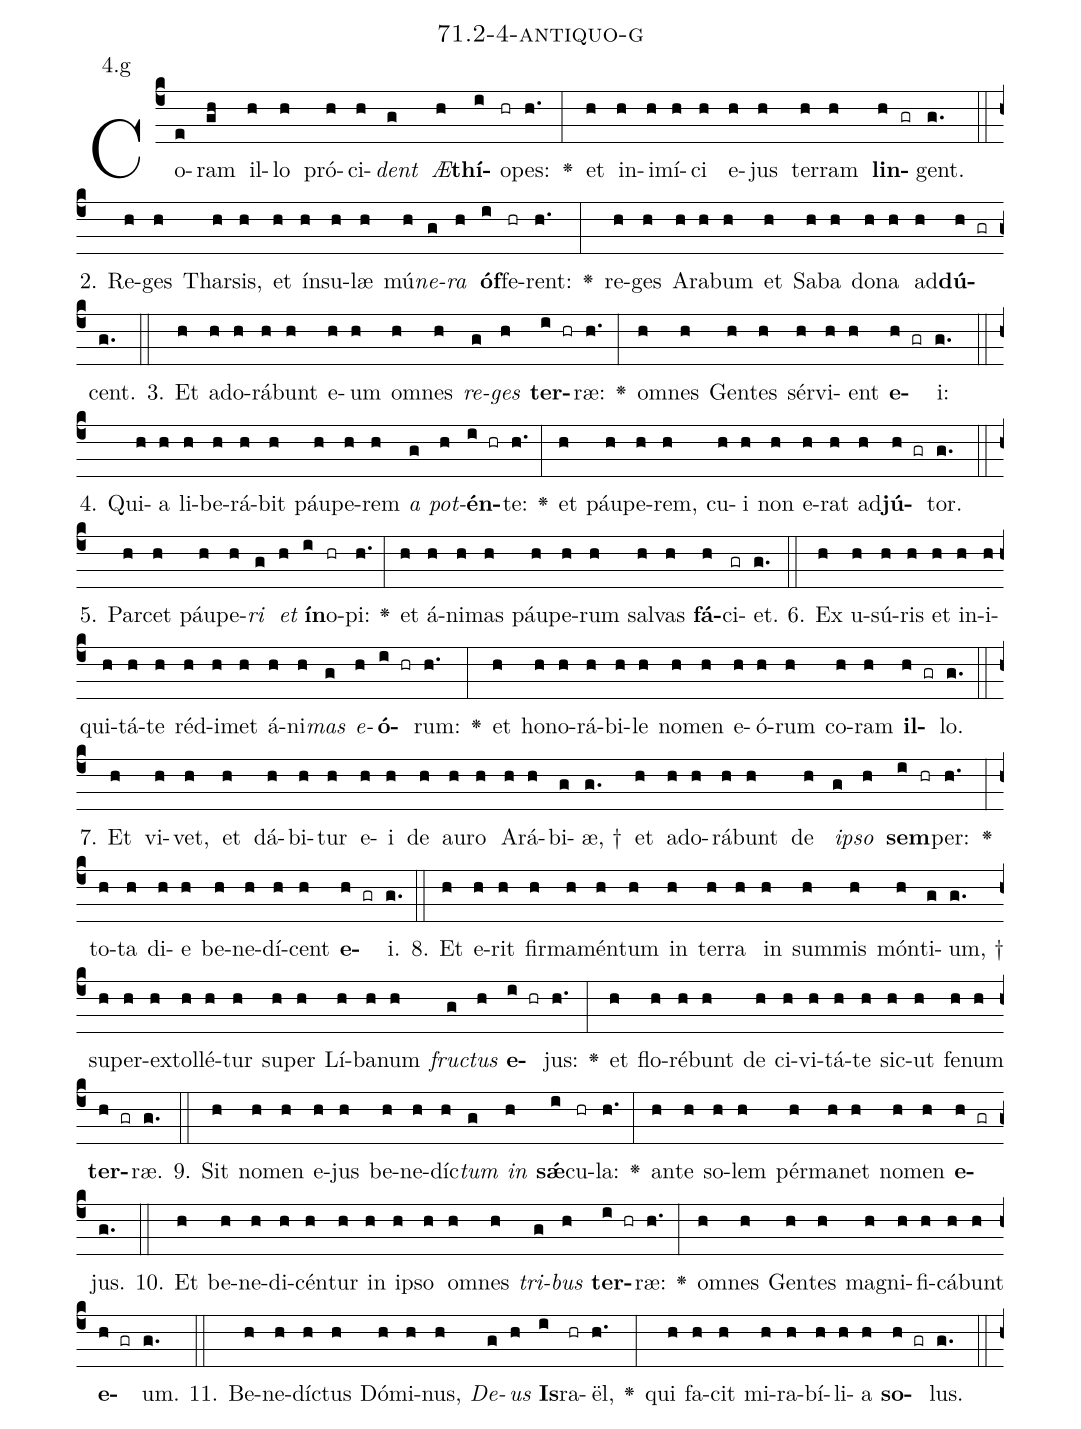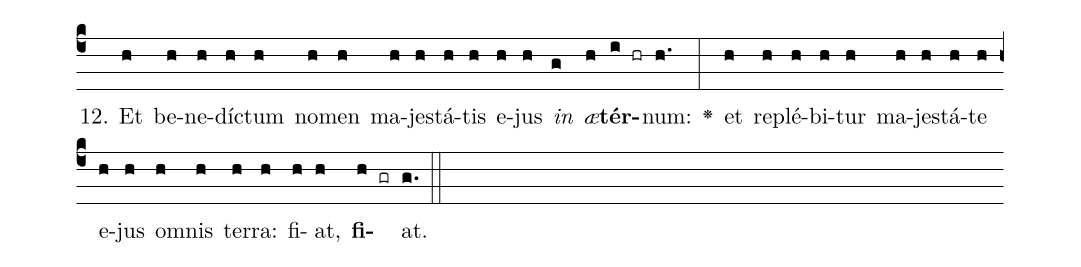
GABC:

name: 71.2-4-antiquo-g;
annotation: 4.g;
%%
(c4)Co(e)ram(gh) il(h)lo(h) pró(h)ci(h)<i>dent</i>(g) <i>Æ</i>(h)<b>thí</b>(i)o(hr)pes:(h.) <v>\greheightstar</v>(:) et(h) in(h)i(h)mí(h)ci(h) e(h)jus(h) ter(h)ram(h) <b>lin</b>(h gr)gent.(g.) (::)
2. Re(h)ges(h) Thar(h)sis,(h) et(h) ín(h)su(h)læ(h) mú(h)<i>ne</i>(g)<i>ra</i>(h) <b>óf</b>(i)fe(hr)rent:(h.) <v>\greheightstar</v>(:) re(h)ges(h) A(h)ra(h)bum(h) et(h) Sa(h)ba(h) do(h)na(h) ad(h)<b>dú</b>(h gr)cent.(g.) (::)
3. Et(h) ad(h)o(h)rá(h)bunt(h) e(h)um(h) om(h)nes(h) <i>re</i>(g)<i>ges</i>(h) <b>ter</b>(i hr)ræ:(h.) <v>\greheightstar</v>(:) om(h)nes(h) Gen(h)tes(h) sér(h)vi(h)ent(h) <b>e</b>(h gr)i:(g.) (::)
4. Qui(h)a(h) li(h)be(h)rá(h)bit(h) páu(h)pe(h)rem(h) <i>a</i>(g) <i>pot</i>(h)<b>én</b>(i hr)te:(h.) <v>\greheightstar</v>(:) et(h) páu(h)pe(h)rem,(h) cu(h)i(h) non(h) e(h)rat(h) ad(h)<b>jú</b>(h gr)tor.(g.) (::)
5. Par(h)cet(h) páu(h)pe(h)<i>ri</i>(g) <i>et</i>(h) <b>ín</b>(i)o(hr)pi:(h.) <v>\greheightstar</v>(:) et(h) á(h)ni(h)mas(h) páu(h)pe(h)rum(h) sal(h)vas(h) <b>fá</b>(h)ci(gr)et.(g.) (::)
6. Ex(h) u(h)sú(h)ris(h) et(h) in(h)i(h)qui(h)tá(h)te(h) réd(h)i(h)met(h) á(h)ni(h)<i>mas</i>(g) <i>e</i>(h)<b>ó</b>(i hr)rum:(h.) <v>\greheightstar</v>(:) et(h) ho(h)no(h)rá(h)bi(h)le(h) no(h)men(h) e(h)ó(h)rum(h) co(h)ram(h) <b>il</b>(h gr)lo.(g.) (::)
7. Et(h) vi(h)vet,(h) et(h) dá(h)bi(h)tur(h) e(h)i(h) de(h) au(h)ro(h) A(h)rá(h)bi(g)æ, †(g.) et(h) ad(h)o(h)rá(h)bunt(h) de(h) <i>ip</i>(g)<i>so</i>(h) <b>sem</b>(i hr)per:(h.) <v>\greheightstar</v>(:) to(h)ta(h) di(h)e(h) be(h)ne(h)dí(h)cent(h) <b>e</b>(h gr)i.(g.) (::)
8. Et(h) e(h)rit(h) fir(h)ma(h)mén(h)tum(h) in(h) ter(h)ra(h) in(h) sum(h)mis(h) món(h)ti(g)um, †(g.) su(h)per(h)ex(h)tol(h)lé(h)tur(h) su(h)per(h) Lí(h)ba(h)num(h) <i>fruc</i>(g)<i>tus</i>(h) <b>e</b>(i hr)jus:(h.) <v>\greheightstar</v>(:) et(h) flo(h)ré(h)bunt(h) de(h) ci(h)vi(h)tá(h)te(h) sic(h)ut(h) fe(h)num(h) <b>ter</b>(h gr)ræ.(g.) (::)
9. Sit(h) no(h)men(h) e(h)jus(h) be(h)ne(h)díc(h)<i>tum</i>(g) <i>in</i>(h) <b>sǽ</b>(i)cu(hr)la:(h.) <v>\greheightstar</v>(:) an(h)te(h) so(h)lem(h) pér(h)ma(h)net(h) no(h)men(h) <b>e</b>(h gr)jus.(g.) (::)
10. Et(h) be(h)ne(h)di(h)cén(h)tur(h) in(h) ip(h)so(h) om(h)nes(h) <i>tri</i>(g)<i>bus</i>(h) <b>ter</b>(i hr)ræ:(h.) <v>\greheightstar</v>(:) om(h)nes(h) Gen(h)tes(h) ma(h)gni(h)fi(h)cá(h)bunt(h) <b>e</b>(h gr)um.(g.) (::)
11. Be(h)ne(h)díc(h)tus(h) Dó(h)mi(h)nus,(h) <i>De</i>(g)<i>us</i>(h) <b>Is</b>(i)ra(hr)ël,(h.) <v>\greheightstar</v>(:) qui(h) fa(h)cit(h) mi(h)ra(h)bí(h)li(h)a(h) <b>so</b>(h gr)lus.(g.) (::)
12. Et(h) be(h)ne(h)díc(h)tum(h) no(h)men(h) ma(h)jes(h)tá(h)tis(h) e(h)jus(h) <i>in</i>(g) <i>æ</i>(h)<b>tér</b>(i hr)num:(h.) <v>\greheightstar</v>(:) et(h) re(h)plé(h)bi(h)tur(h) ma(h)jes(h)tá(h)te(h) e(h)jus(h) om(h)nis(h) ter(h)ra:(h) fi(h)at,(h) <b>fi</b>(h gr)at.(g.) (::)
